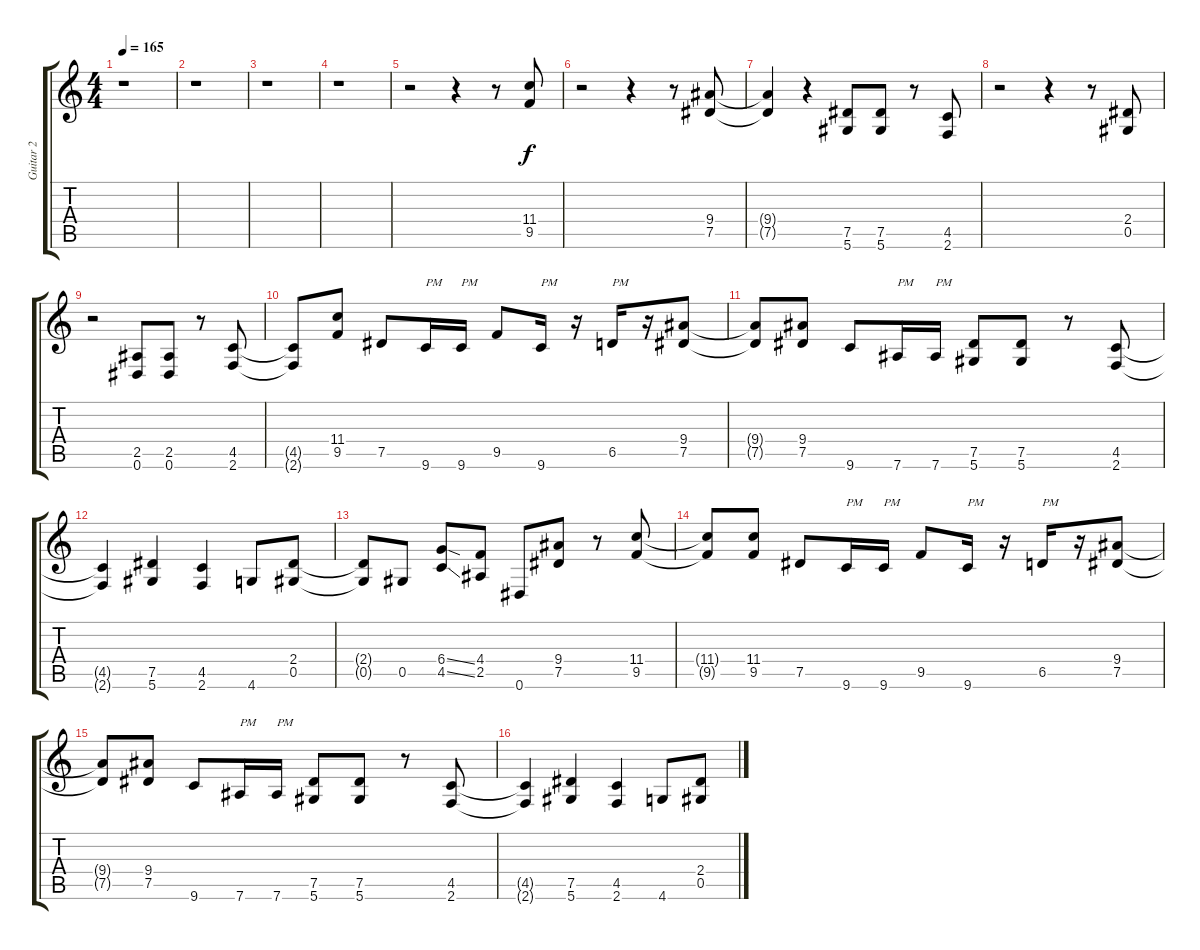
\track ("Guitar 2" "Guitar 2") {instrument distortionguitar}
\staff {score tabs}
\tuning (Eb4 Bb3 Gb3 Db3 Ab2 Eb2) {hide}
\ts (4 4)
\tempo 165
\clef g2
\ks c
r.1{dy f instrument distortionguitar} |
r.1 |
r.1 |
r.1 |
r.2 r.4 r.8 (11.4 9.5).8 |
r.2 r.4 r.8 (9.4 7.5).8 |
(9.4{t} 7.5{t}).4 r.4 (7.5 5.6).8 (7.5 5.6).8 r.8 (4.5 2.6).8 |
r.2 r.4 r.8 (2.4 0.5).8 |
r.2 (2.5 0.6).8 (2.5 0.6).8 r.8 (4.5 2.6).8 |
(4.5{t} 2.6{t}).8 (11.4 9.5).8 7.5.8 9.6.16{txt "PM"} 9.6.16{txt "PM"} 9.5.8 9.6.16{txt "PM"} r.16 6.5.16{txt "PM"} r.16 (9.4 7.5).8 |
(9.4{t} 7.5{t}).8 (9.4 7.5).8 9.6.8 7.6.16{txt "PM"} 7.6.16{txt "PM"} (7.5 5.6).8 (7.5 5.6).8 r.8 (4.5 2.6).8 |
(4.5{t} 2.6{t}).4 (7.5 5.6).4 (4.5 2.6).4 4.6.8 (2.4 0.5).8 |
(2.4{t} 0.5{t}).8 0.5.8 (6.4{ss} 4.5{ss}).8 (4.4 2.5).8 0.6.8 (9.4 7.5).8 r.8 (11.4 9.5).8 |
(11.4{t} 9.5{t}).8 (11.4 9.5).8 7.5.8 9.6.16{txt "PM"} 9.6.16{txt "PM"} 9.5.8 9.6.16{txt "PM"} r.16 6.5.16{txt "PM"} r.16 (9.4 7.5).8 |
(9.4{t} 7.5{t}).8 (9.4 7.5).8 9.6.8 7.6.16{txt "PM"} 7.6.16{txt "PM"} (7.5 5.6).8 (7.5 5.6).8 r.8 (4.5 2.6).8 |
(4.5{t} 2.6{t}).4 (7.5 5.6).4 (4.5 2.6).4 4.6.8 (2.4 0.5).8
